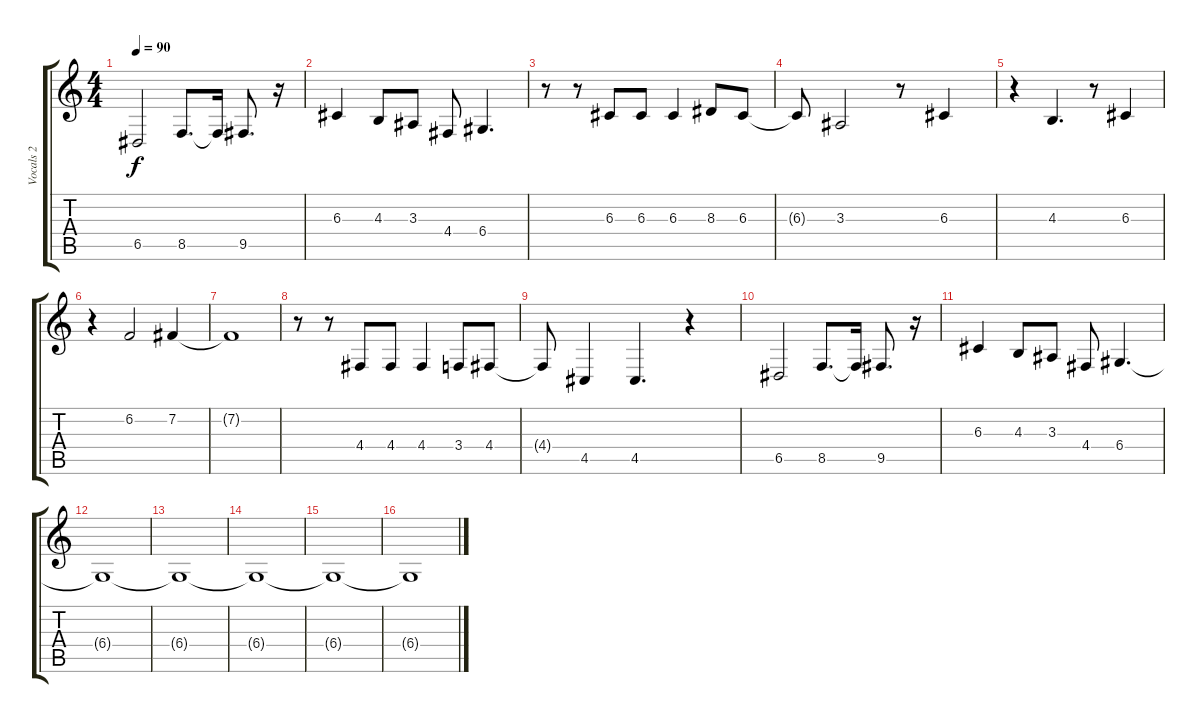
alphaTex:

\track ("Vocals 2" "Vocals 2") {instrument accordion}
\staff {score tabs}
\tuning (E4 B3 G3 D3 A2 E2) {hide}
\ts (4 4)
\tempo 90
\clef g2
\ks c
6.5.2{dy f} 8.5.8{d} 8.5{t}.16 9.5.8{d} r.16 |
6.3.4 4.3.8 3.3.8 4.4.8 6.4.4{d} |
r.8 r.8 6.3.8 6.3.8 6.3.4 8.3.8 6.3.8 |
6.3{t}.8 3.3.2 r.8 6.3.4 |
r.4 4.3.4{d} r.8 6.3.4 |
r.4 6.2.2 7.2.4 |
7.2{t}.1 |
r.8 r.8 4.4.8 4.4.8 4.4.4 3.4.8 4.4.8 |
4.4{t}.8 4.5.4 4.5.4{d} r.4 |
6.5.2 8.5.8{d} 8.5{t}.16 9.5.8{d} r.16 |
6.3.4 4.3.8 3.3.8 4.4.8 6.4.4{d} |
6.4{t}.1 |
6.4{t}.1 |
6.4{t}.1 |
6.4{t}.1{volume 0} |
6.4{t}.1
